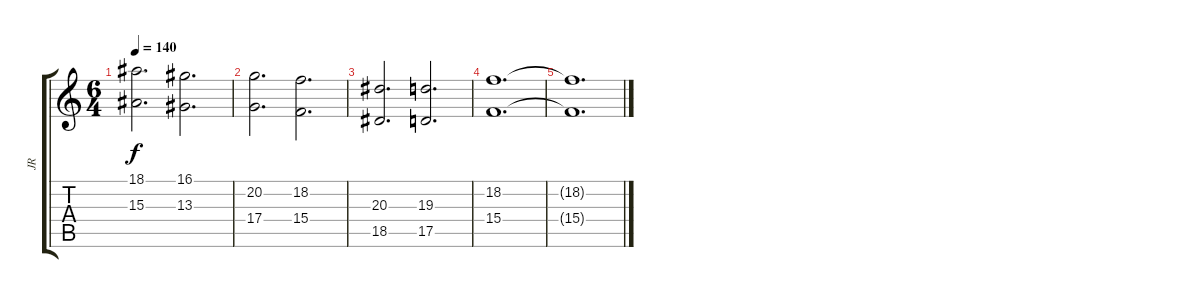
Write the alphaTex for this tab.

\track ("JR" "JR") {instrument stringensemble1}
\staff {score tabs}
\tuning (E4 B3 G3 D3 A2 E2) {hide}
\ts (6 4)
\tempo 140
\clef g2
\ks c
(18.1 15.3).2{d dy f} (16.1 13.3).2{d} |
(20.2 17.4).2{d volume 14 instrument stringensemble1} (18.2 15.4).2{d} |
(20.3 18.5).2{d} (19.3 17.5).2{d} |
(18.2 15.4).1{d} |
(18.2{t} 15.4{t}).1{d}
